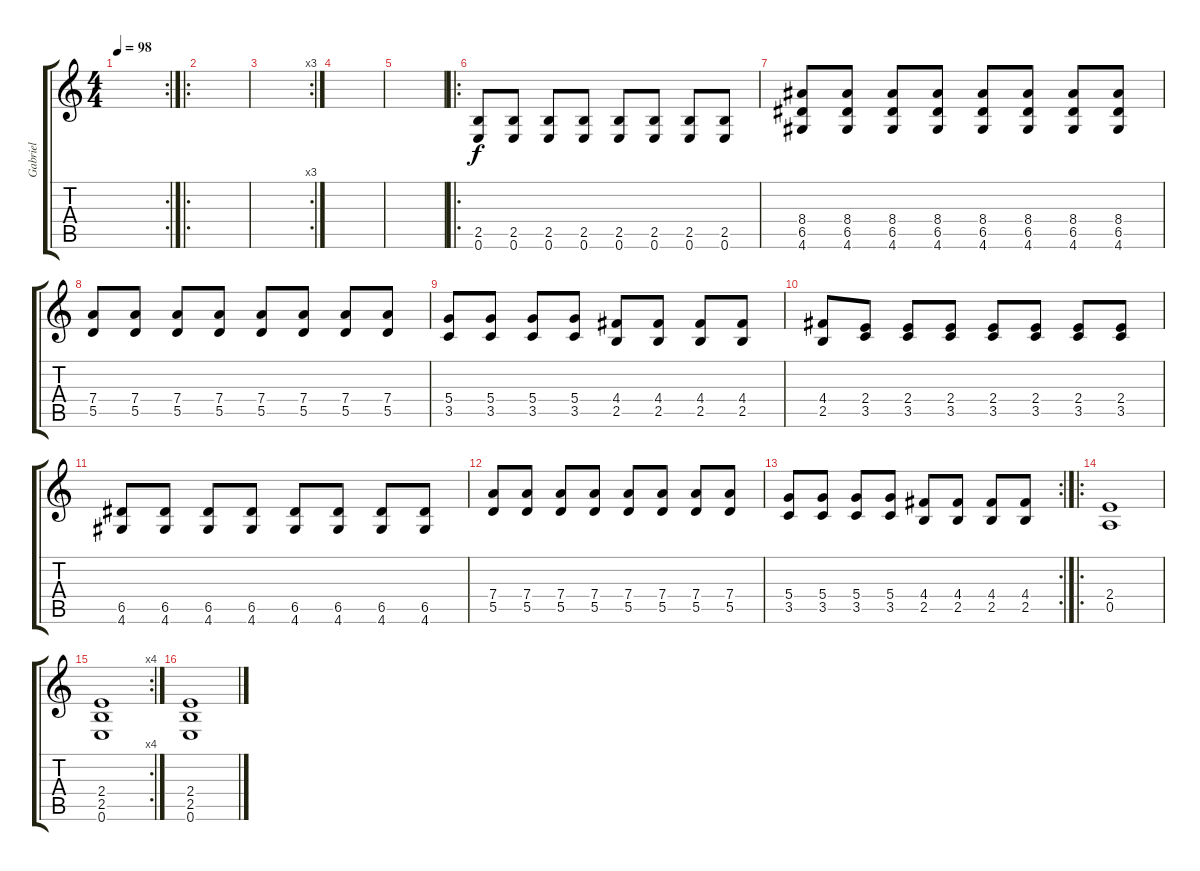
\track ("Gabriel" "Gabriel") {instrument distortionguitar}
\staff {score tabs}
\tuning (E4 B3 G3 D3 A2 E2) {hide}
\rc 2
\ts (4 4)
\tempo 98
\clef g2
\ks c
|
\ro
|
\rc 3
|
|
|
\ro
(2.5 0.6).8{volume 8 balance 8} (2.5 0.6).8 (2.5 0.6).8 (2.5 0.6).8 (2.5 0.6).8 (2.5 0.6).8 (2.5 0.6).8 (2.5 0.6).8 |
(8.4 6.5 4.6).8 (8.4 6.5 4.6).8 (8.4 6.5 4.6).8 (8.4 6.5 4.6).8 (8.4 6.5 4.6).8 (8.4 6.5 4.6).8 (8.4 6.5 4.6).8 (8.4 6.5 4.6).8 |
(7.4 5.5).8 (7.4 5.5).8 (7.4 5.5).8 (7.4 5.5).8 (7.4 5.5).8 (7.4 5.5).8 (7.4 5.5).8 (7.4 5.5).8 |
(5.4 3.5).8 (5.4 3.5).8 (5.4 3.5).8 (5.4 3.5).8 (4.4 2.5).8 (4.4 2.5).8 (4.4 2.5).8 (4.4 2.5).8 |
(4.4 2.5).8{volume 8} (2.4 3.5).8 (2.4 3.5).8 (2.4 3.5).8 (2.4 3.5).8 (2.4 3.5).8 (2.4 3.5).8 (2.4 3.5).8 |
(6.5 4.6).8 (6.5 4.6).8 (6.5 4.6).8 (6.5 4.6).8 (6.5 4.6).8 (6.5 4.6).8 (6.5 4.6).8 (6.5 4.6).8 |
(7.4 5.5).8 (7.4 5.5).8 (7.4 5.5).8 (7.4 5.5).8 (7.4 5.5).8 (7.4 5.5).8 (7.4 5.5).8 (7.4 5.5).8 |
\rc 2
(5.4 3.5).8 (5.4 3.5).8 (5.4 3.5).8 (5.4 3.5).8 (4.4 2.5).8 (4.4 2.5).8 (4.4 2.5).8 (4.4 2.5).8 |
\ro
(2.4 0.5).1 |
\rc 4
(2.4 2.5 0.6).1 |
(2.4 2.5 0.6).1{volume 12 balance 15}
